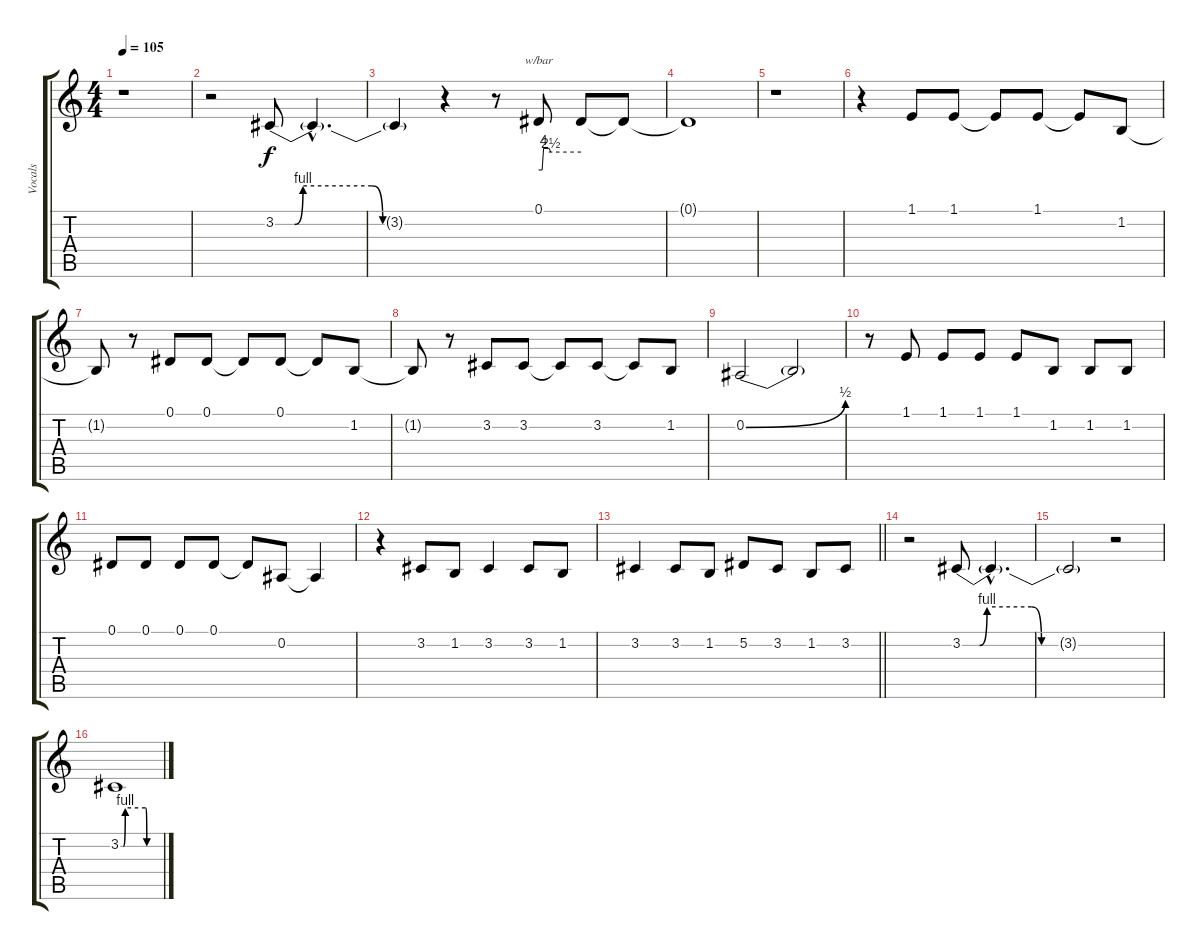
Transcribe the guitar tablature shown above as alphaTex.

\track ("Vocals" "Vocals") {instrument choiraahs}
\staff {score tabs}
\tuning (Eb4 Bb3 Gb3 Db3 Ab2 Eb2) {hide}
\ts (4 4)
\tempo 105
\clef g2
\ks c
r.1{dy f} |
r.2 3.2{be (custom 0 0 7 0 10 4 35 4 39 0 60 0)}.8{instrument choiraahs} 3.2{hac t}.4{d} |
3.2{t}.4 r.4 r.8 0.1.8{tbe (custom default 0 0 5 0 7 16 15 16 17 10 60 10) instrument synthvoice} 0.1{t}.8 0.1{t}.8 |
0.1{t}.1 |
r.1 |
r.4 1.1.8{instrument choiraahs} 1.1.8 1.1{t}.8 1.1.8 1.1{t}.8 1.2.8 |
1.2{t}.8 r.8 0.1.8 0.1.8 0.1{t}.8 0.1.8 0.1{t}.8 1.2.8 |
1.2{t}.8 r.8 3.2.8 3.2.8 3.2{t}.8 3.2.8 3.2{t}.8 1.2.8 |
0.2{be (bend 0 0 60 2)}.2 0.2{t}.2 |
r.8 1.1.8 1.1.8 1.1.8 1.1.8 1.2.8 1.2.8 1.2.8 |
0.1.8 0.1.8 0.1.8 0.1.8 0.1{t}.8 0.2.8 0.2{t}.4 |
r.4 3.2.8 1.2.8 3.2.4 3.2.8 1.2.8 |
\barLineRight lightlight
3.2.4 3.2.8 1.2.8 5.2.8 3.2.8 1.2.8 3.2.8 |
r.2 3.2{be (custom 0 0 7 0 10 4 28 4 32 0 60 0)}.8 3.2{hac t}.4{d} |
3.2{t}.2 r.2 |
3.2{be (custom 0 0 4 0 7 4 38 4 40 0 60 0)}.1
